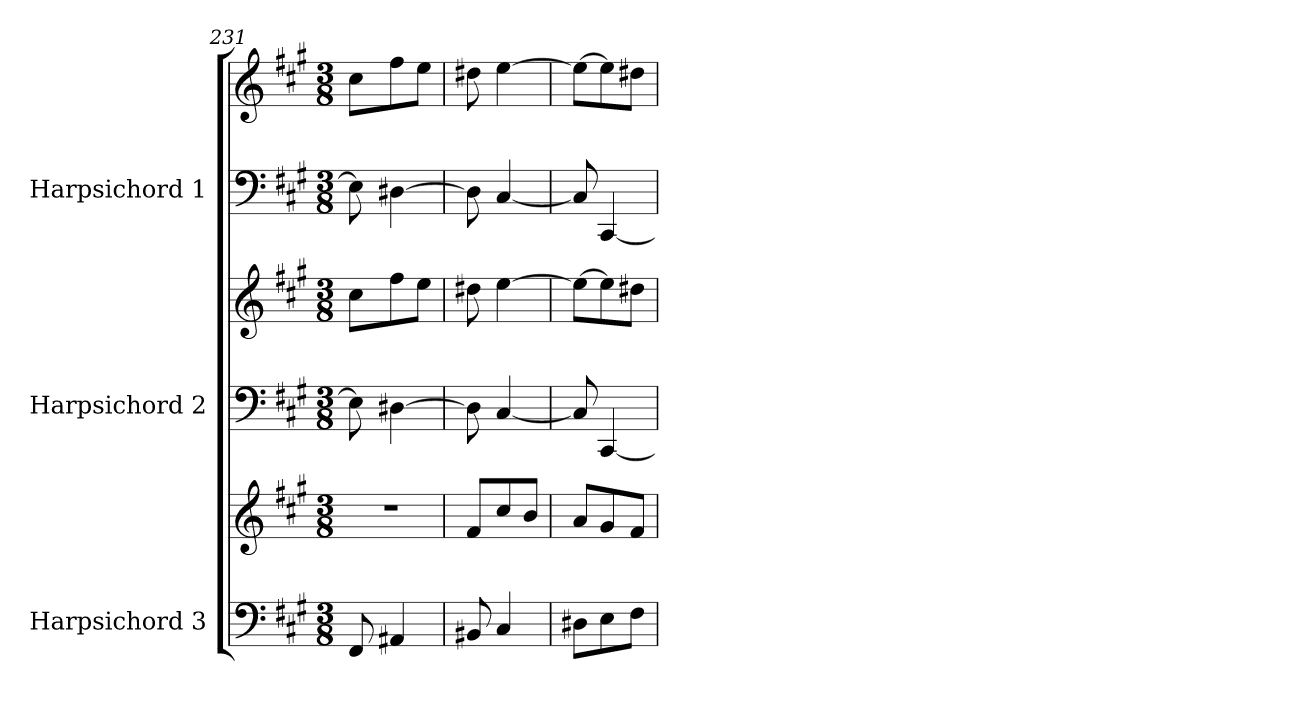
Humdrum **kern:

**kern	**kern	**kern	**kern	**kern	**kern
*part3	*part3	*part2	*part2	*part1	*part1
*staff6	*staff5	*staff4	*staff3	*staff2	*staff1
*I"Harpsichord 3	*	*I"Harpsichord 2	*	*I"Harpsichord 1	*
*I'Hp	*	*I'Hp	*	*I'Hp	*
*clefF4	*clefG2	*clefF4	*clefG2	*clefF4	*clefG2
*k[f#c#g#]	*k[f#c#g#]	*k[f#c#g#]	*k[f#c#g#]	*k[f#c#g#]	*k[f#c#g#]
*M3/8	*M3/8	*M3/8	*M3/8	*M3/8	*M3/8
=231	=231	=231	=231	=231	=231
8FF#/	4.r	8E\]	8cc#\L	8E\]	8cc#\L
4AA#X/	.	[4D#X\	8ff#\	[4D#X\	8ff#\
.	.	.	8ee\J	.	8ee\J
!!LO:PB:g=z
=232	=232	=232	=232	=232	=232
8BB#X/	8f#/L	8D#\]	8dd#X\	8D#\]	8dd#X\
4C#/	8cc#/	[4C#/	[4ee\	[4C#/	[4ee\
.	8b/J	.	.	.	.
=233	=233	=233	=233	=233	=233
8D#X\L	8a/L	8C#/]	8ee\L_	8C#/]	8ee\L_
8E\	8g#/	[4CC#/	8ee\]	[4CC#/	8ee\]
8F#\J	8f#/J	.	8dd#X\J	.	8dd#X\J
=	=	=	=	=	=
*-	*-	*-	*-	*-	*-
